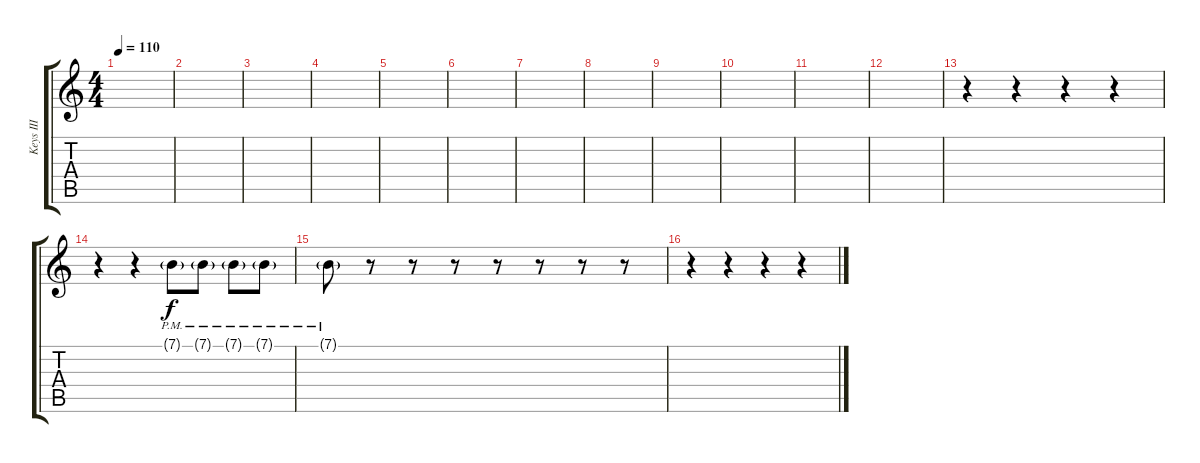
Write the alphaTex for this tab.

\track ("Keys III" "Keys III") {instrument tangoaccordion}
\staff {score tabs}
\tuning (E4 B3 G3 D3 A2 E2) {hide}
\ts (4 4)
\tempo 110
\clef g2
\ks c
|
|
|
|
|
|
|
|
|
|
|
|
r.4 r.4 r.4 r.4 |
r.4 r.4 7.1{g pm}.8 7.1{g pm}.8 7.1{g pm}.8 7.1{g pm}.8 |
7.1{g pm}.8 r.8 r.8 r.8 r.8 r.8 r.8 r.8 |
r.4 r.4 r.4 r.4
